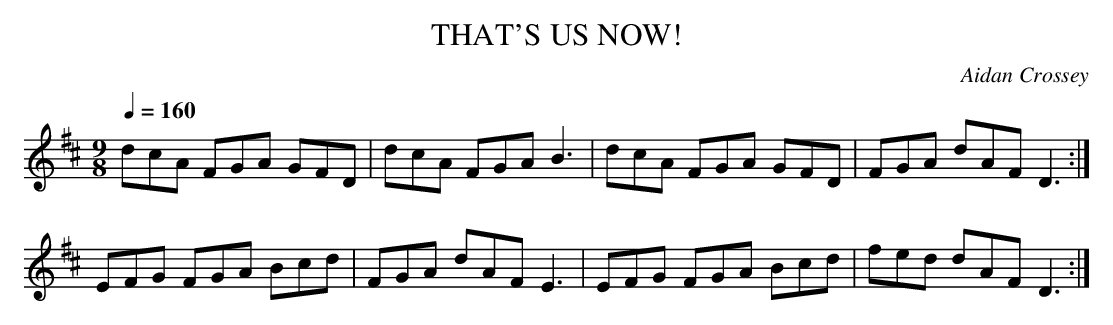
X:1
T:THAT'S US NOW!
C:Aidan Crossey
Q:1/4=160
M:9/8
L:1/8
K:D Major
dcA FGA GFD|dcA FGA B3|dcA FGA GFD|FGA dAF D3:|
EFG FGA Bcd|FGA dAF E3|EFG FGA Bcd|fed dAF D3:|
\'a0
